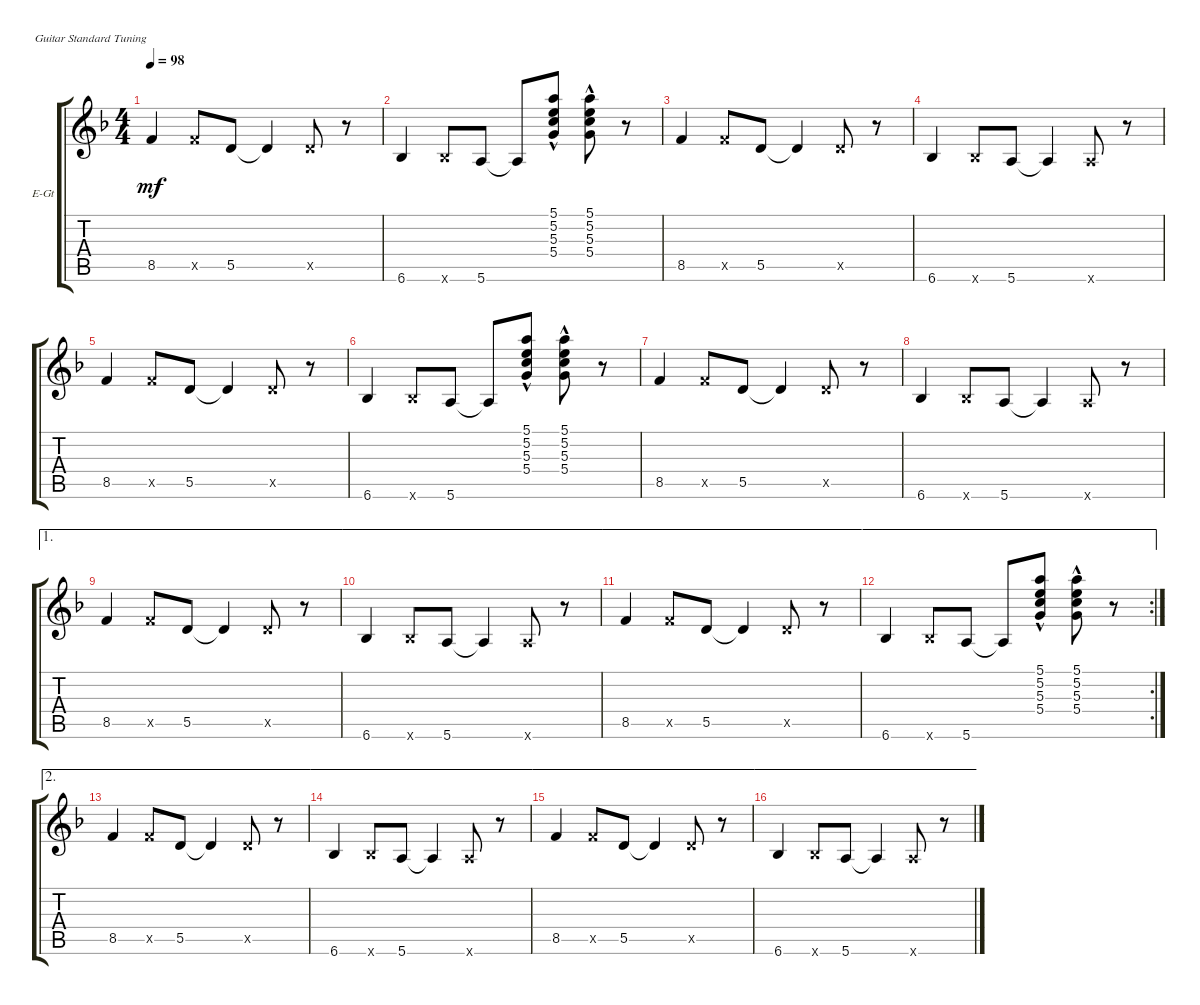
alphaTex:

\defaultSystemsLayout 4
\bracketExtendMode groupsimilarinstruments
\firstSystemTrackNameOrientation horizontal
\otherSystemsTrackNameOrientation horizontal
\track ("Electric Guitar" "E-Gt") {instrument electricguitarclean}
\staff {score tabs}
\tuning (E4 B3 G3 D3 A2 E2)
\ts (4 4)
\tempo 98
\clef g2
\ks f
8.5.4{dy mf} 8.5{x}.8 5.5.8 5.5{t}.4 5.5{x}.8 r.8 |
6.6.4 6.6{x}.8 5.6.8 5.6{t}.8 (5.4{hac} 5.3{hac} 5.2{hac} 5.1{hac}).8 (5.4{hac} 5.3{hac} 5.2{hac} 5.1{hac}).8 r.8 |
8.5.4 8.5{x}.8 5.5.8 5.5{t}.4 5.5{x}.8 r.8 |
6.6.4 6.6{x}.8 5.6.8 5.6{t}.4 5.6{x}.8 r.8 |
8.5.4 8.5{x}.8 5.5.8 5.5{t}.4 5.5{x}.8 r.8 |
6.6.4 6.6{x}.8 5.6.8 5.6{t}.8 (5.4{hac} 5.3{hac} 5.2{hac} 5.1{hac}).8 (5.4{hac} 5.3{hac} 5.2{hac} 5.1{hac}).8 r.8 |
8.5.4 8.5{x}.8 5.5.8 5.5{t}.4 5.5{x}.8 r.8 |
6.6.4 6.6{x}.8 5.6.8 5.6{t}.4 5.6{x}.8 r.8 |
\ae 1
8.5.4 8.5{x}.8 5.5.8 5.5{t}.4 5.5{x}.8 r.8 |
\ae 1
6.6.4 6.6{x}.8 5.6.8 5.6{t}.4 5.6{x}.8 r.8 |
\ae 1
8.5.4 8.5{x}.8 5.5.8 5.5{t}.4 5.5{x}.8 r.8 |
\ae 1
\rc 2
6.6.4 6.6{x}.8 5.6.8 5.6{t}.8 (5.4{hac} 5.3{hac} 5.2{hac} 5.1{hac}).8 (5.1{hac} 5.2{hac} 5.3{hac} 5.4{hac}).8 r.8 |
\ae 2
8.5.4 8.5{x}.8 5.5.8 5.5{t}.4 5.5{x}.8 r.8 |
\ae 2
6.6.4 6.6{x}.8 5.6.8 5.6{t}.4 5.6{x}.8 r.8 |
\ae 2
8.5.4 8.5{x}.8 5.5.8 5.5{t}.4 5.5{x}.8 r.8 |
\ae 2
6.6.4 6.6{x}.8 5.6.8 5.6{t}.4 5.6{x}.8 r.8
